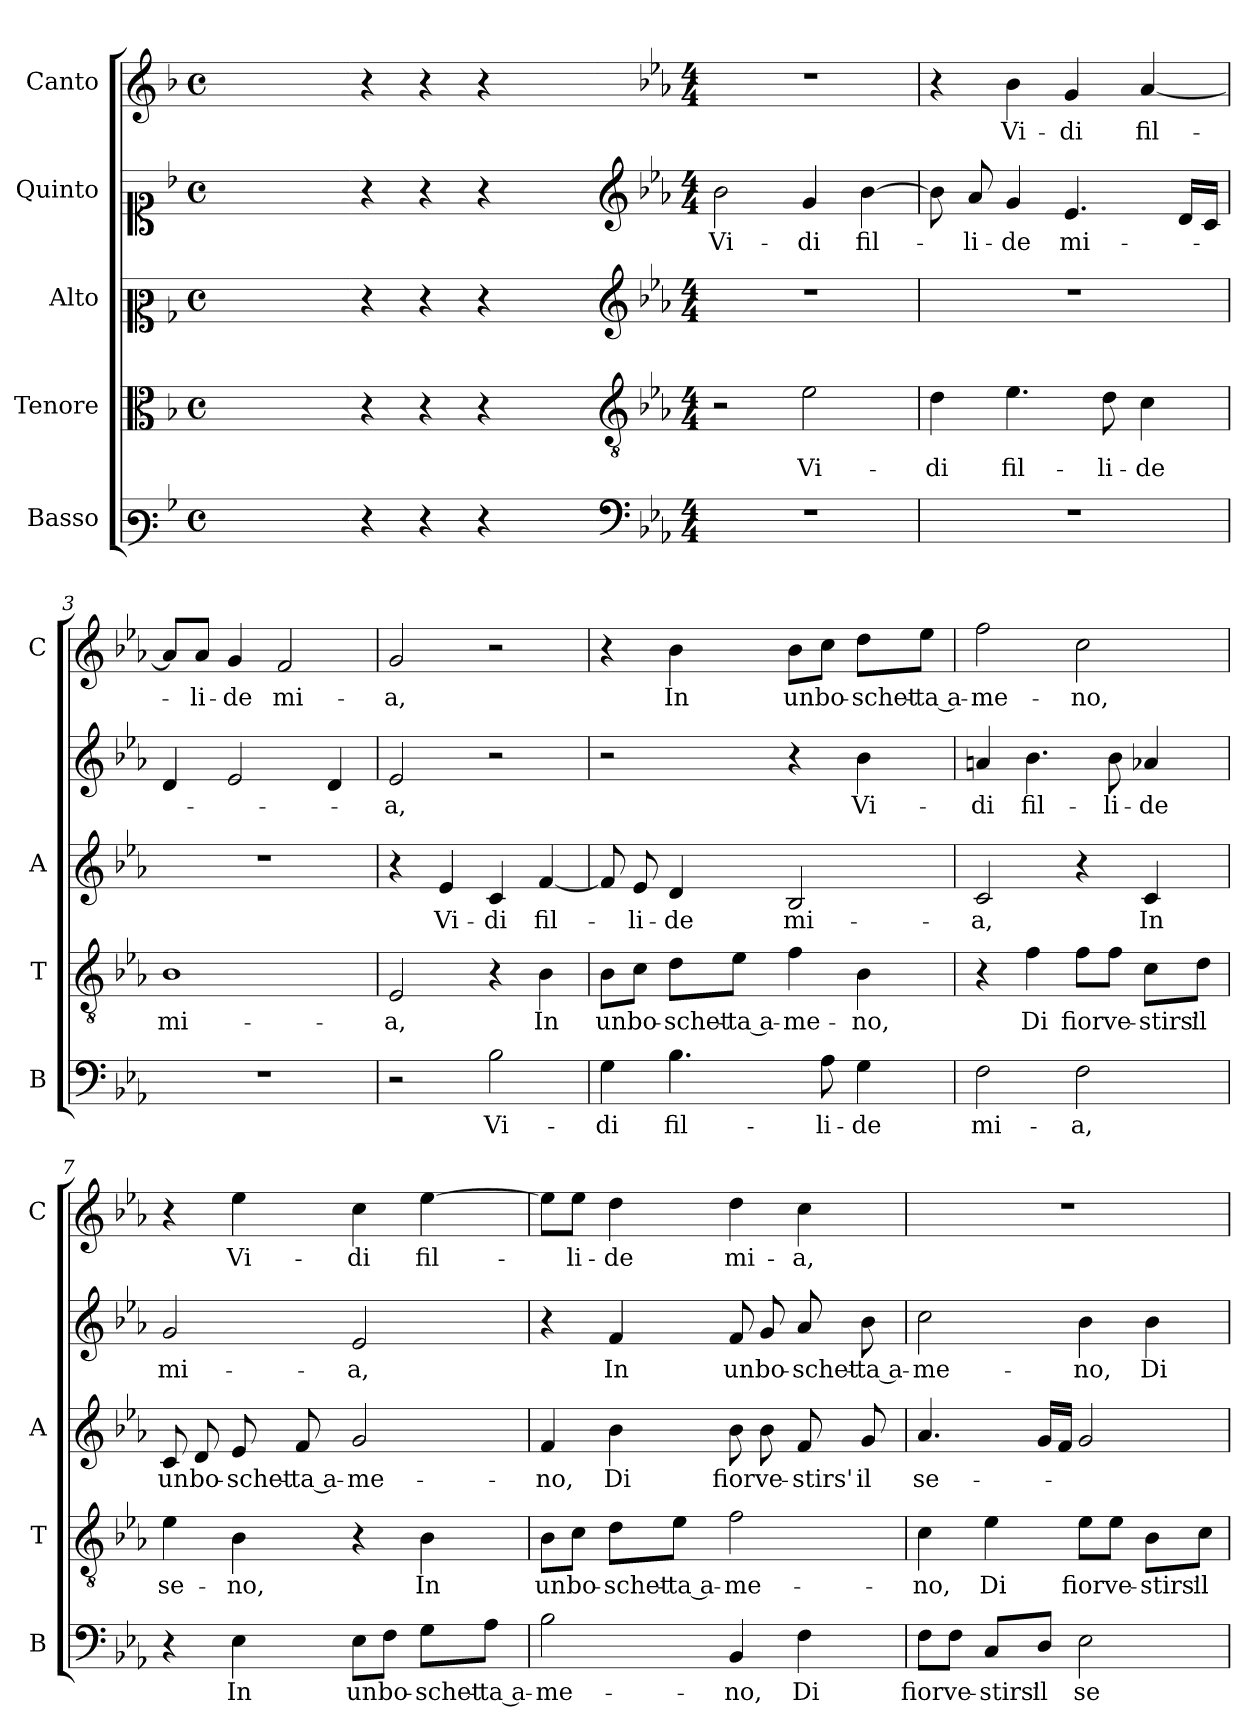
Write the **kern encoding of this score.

**kern	**text	**kern	**text	**kern	**text	**kern	**text	**kern	**text
*part5	*part5	*part4	*part4	*part3	*part3	*part2	*part2	*part1	*part1
*staff5	*staff5	*staff4	*staff4	*staff3	*staff3	*staff2	*staff2	*staff1	*staff1
*I"Basso	*	*I"Tenore	*	*I"Alto	*	*I"Quinto	*	*I"Canto	*
*I'B	*	*I'T	*	*I'A	*	*	*	*I'C	*
*clefF3	*	*clefC3	*	*clefC2	*	*clefC1	*	*clefG2	*
*k[b-]	*	*k[b-]	*	*k[b-]	*	*k[b-]	*	*k[b-]	*
*F:	*	*F:	*	*F:	*	*F:	*	*F:	*
*M4/4	*	*M4/4	*	*M4/4	*	*M4/4	*	*M4/4	*
*met(c)	*	*met(c)	*	*met(c)	*	*met(c)	*	*met(c)	*
=	=	=	=	=	=	=	=	=	=
1ryy	.	1ryy	.	1ryy	.	1ryy	.	1ryy	.
=1X-	=1X-	=1X-	=1X-	=1X-	=1X-	=1X-	=1X-	=1X-	=1X-
4r	.	4r	.	4r	.	4r	.	4r	.
4r	.	4r	.	4r	.	4r	.	4r	.
4r	.	4r	.	4r	.	4r	.	4r	.
4ryy	.	4ryy	.	4ryy	.	4ryy	.	4ryy	.
=1-	=1-	=1-	=1-	=1-	=1-	=1-	=1-	=1-	=1-
*clefF4	*	*clefGv2	*	*clefG2	*	*clefG2	*	*	*
*k[b-e-a-]	*	*k[b-e-a-]	*	*k[b-e-a-]	*	*k[b-e-a-]	*	*k[b-e-a-]	*
*E-:	*	*E-:	*	*E-:	*	*E-:	*	*E-:	*
*M4/4	*	*M4/4	*	*M4/4	*	*M4/4	*	*M4/4	*
!	!	!	!	!	!	!	!LO:LY:b	!	!
1r	.	2r	.	1r	.	2b-\	Vi-	1r	.
!	!	!	!LO:LY:b	!	!	!	!LO:LY:b	!	!
.	.	2e-\	Vi-	.	.	4g/	-di	.	.
!	!	!	!	!	!	!	!LO:LY:b	!	!
.	.	.	.	.	.	[4b-\	fil-	.	.
=2	=2	=2	=2	=2	=2	=2	=2	=2	=2
!	!	!	!LO:LY:b	!	!	!	!	!	!
1r	.	4d\	-di	1r	.	8b-\]	.	4r	.
!	!	!	!	!	!	!	!LO:LY:b	!	!
.	.	.	.	.	.	8a-/	-li-	.	.
!	!	!	!LO:LY:b	!	!	!	!LO:LY:b	!	!LO:LY:b
.	.	4.e-\	fil-	.	.	4g/	-de	4b-\	Vi-
!	!	!	!	!	!	!	!LO:LY:b	!	!LO:LY:b
.	.	.	.	.	.	4.e-/	mi-	4g/	-di
!	!	!	!LO:LY:b	!	!	!	!	!	!
.	.	8d\	-li-	.	.	.	.	.	.
!	!	!	!LO:LY:b	!	!	!	!	!	!LO:LY:b
.	.	4c\	-de	.	.	.	.	[4a-/	fil-
.	.	.	.	.	.	16d/LL	.	.	.
.	.	.	.	.	.	16c/JJ	.	.	.
=3	=3	=3	=3	=3	=3	=3	=3	=3	=3
!	!	!	!LO:LY:b	!	!	!	!	!	!
1r	.	1B-	mi-	1r	.	4d/	.	8a-/L]	.
!	!	!	!	!	!	!	!	!	!LO:LY:b
.	.	.	.	.	.	.	.	8a-/J	-li-
!	!	!	!	!	!	!	!	!	!LO:LY:b
.	.	.	.	.	.	2e-/	.	4g/	-de
!	!	!	!	!	!	!	!	!	!LO:LY:b
.	.	.	.	.	.	.	.	2f/	mi-
.	.	.	.	.	.	4d/	.	.	.
=4	=4	=4	=4	=4	=4	=4	=4	=4	=4
!	!	!	!LO:LY:b	!	!	!	!LO:LY:b	!	!LO:LY:b
2r	.	2E-/	-a,	4r	.	2e-/	-a,	2g/	-a,
!	!	!	!	!	!LO:LY:b	!	!	!	!
.	.	.	.	4e-/	Vi-	.	.	.	.
!	!LO:LY:b	!	!	!	!LO:LY:b	!	!	!	!
2B-\	Vi-	4r	.	4c/	-di	2r	.	2r	.
!	!	!	!LO:LY:b	!	!LO:LY:b	!	!	!	!
.	.	4B-\	In	[4f/	fil-	.	.	.	.
=5	=5	=5	=5	=5	=5	=5	=5	=5	=5
!	!LO:LY:b	!	!LO:LY:b	!	!	!	!	!	!
4G\	-di	8B-\L	un	8f/]	.	2r	.	4r	.
!	!	!	!LO:LY:b	!	!LO:LY:b	!	!	!	!
.	.	8c\J	bo-	8e-/	-li-	.	.	.	.
!	!LO:LY:b	!	!LO:LY:b	!	!LO:LY:b	!	!	!	!LO:LY:b
4.B-\	fil-	8d\L	-schet-	4d/	-de	.	.	4b-\	In
!	!	!	!LO:LY:b	!	!	!	!	!	!
.	.	8e-\J	-ta a-	.	.	.	.	.	.
!	!	!	!LO:LY:b	!	!LO:LY:b	!	!	!	!LO:LY:b
.	.	4f\	-me-	2B-/	mi-	4r	.	8b-\L	un
!	!LO:LY:b	!	!	!	!	!	!	!	!LO:LY:b
8A-\	-li-	.	.	.	.	.	.	8cc\J	bo-
!	!LO:LY:b	!	!LO:LY:b	!	!	!	!LO:LY:b	!	!LO:LY:b
4G\	-de	4B-\	-no,	.	.	4b-\	Vi-	8dd\L	-schet-
!	!	!	!	!	!	!	!	!	!LO:LY:b
.	.	.	.	.	.	.	.	8ee-\J	-ta a-
!!LO:LB:g=z
=6	=6	=6	=6	=6	=6	=6	=6	=6	=6
!	!LO:LY:b	!	!	!	!LO:LY:b	!	!LO:LY:b	!	!LO:LY:b
2F\	mi-	4r	.	2c/	-a,	4an/	-di	2ff\	-me-
!	!	!	!LO:LY:b	!	!	!	!LO:LY:b	!	!
.	.	4f\	Di	.	.	4.b-\	fil-	.	.
!	!LO:LY:b	!	!LO:LY:b	!	!	!	!	!	!LO:LY:b
2F\	-a,	8f\L	fior	4r	.	.	.	2cc\	-no,
!	!	!	!LO:LY:b	!	!	!	!LO:LY:b	!	!
.	.	8f\J	ve-	.	.	8b-\	-li-	.	.
!	!	!	!LO:LY:b	!	!LO:LY:b	!	!LO:LY:b	!	!
.	.	8c\L	-stirs'	4c/	In	4a-X/	-de	.	.
!	!	!	!LO:LY:b	!	!	!	!	!	!
.	.	8d\J	il	.	.	.	.	.	.
=7	=7	=7	=7	=7	=7	=7	=7	=7	=7
!	!	!	!LO:LY:b	!	!LO:LY:b	!	!LO:LY:b	!	!
4r	.	4e-\	se-	8c/	un	2g/	mi-	4r	.
!	!	!	!	!	!LO:LY:b	!	!	!	!
.	.	.	.	8d/	bo-	.	.	.	.
!	!LO:LY:b	!	!LO:LY:b	!	!LO:LY:b	!	!	!	!LO:LY:b
4E-\	In	4B-\	-no,	8e-/	-schet-	.	.	4ee-\	Vi-
!	!	!	!	!	!LO:LY:b	!	!	!	!
.	.	.	.	8f/	-ta a-	.	.	.	.
!	!LO:LY:b	!	!	!	!LO:LY:b	!	!LO:LY:b	!	!LO:LY:b
8E-\L	un	4r	.	2g/	-me-	2e-/	-a,	4cc\	-di
!	!LO:LY:b	!	!	!	!	!	!	!	!
8F\J	bo-	.	.	.	.	.	.	.	.
!	!LO:LY:b	!	!LO:LY:b	!	!	!	!	!	!LO:LY:b
8G\L	-schet-	4B-\	In	.	.	.	.	[4ee-\	fil-
!	!LO:LY:b	!	!	!	!	!	!	!	!
8A-\J	-ta a-	.	.	.	.	.	.	.	.
=8	=8	=8	=8	=8	=8	=8	=8	=8	=8
!	!LO:LY:b	!	!LO:LY:b	!	!LO:LY:b	!	!	!	!
2B-\	-me-	8B-\L	un	4f/	-no,	4r	.	8ee-\L]	.
!	!	!	!LO:LY:b	!	!	!	!	!	!LO:LY:b
.	.	8c\J	bo-	.	.	.	.	8ee-\J	-li-
!	!	!	!LO:LY:b	!	!LO:LY:b	!	!LO:LY:b	!	!LO:LY:b
.	.	8d\L	-schet-	4b-\	Di	4f/	In	4dd\	-de
!	!	!	!LO:LY:b	!	!	!	!	!	!
.	.	8e-\J	-ta a-	.	.	.	.	.	.
!	!LO:LY:b	!	!LO:LY:b	!	!LO:LY:b	!	!LO:LY:b	!	!LO:LY:b
4BB-/	-no,	2f\	-me-	8b-\	fior	8f/	un	4dd\	mi-
!	!	!	!	!	!LO:LY:b	!	!LO:LY:b	!	!
.	.	.	.	8b-\	ve-	8g/	bo-	.	.
!	!LO:LY:b	!	!	!	!LO:LY:b	!	!LO:LY:b	!	!LO:LY:b
4F\	Di	.	.	8f/	-stirs'	8a-/	-schet-	4cc\	-a,
!	!	!	!	!	!LO:LY:b	!	!LO:LY:b	!	!
.	.	.	.	8g/	il	8b-\	-ta a-	.	.
!!LO:PB:g=z
=9	=9	=9	=9	=9	=9	=9	=9	=9	=9
!	!LO:LY:b	!	!LO:LY:b	!	!LO:LY:b	!	!LO:LY:b	!	!
8F\L	fior	4c\	-no,	4.a-/	se-	2cc\	-me-	1r	.
!	!LO:LY:b	!	!	!	!	!	!	!	!
8F\J	ve-	.	.	.	.	.	.	.	.
!	!LO:LY:b	!	!LO:LY:b	!	!	!	!	!	!
8C/L	-stirs'	4e-\	Di	.	.	.	.	.	.
!	!LO:LY:b	!	!	!	!	!	!	!	!
8D/J	il	.	.	16g/LL	.	.	.	.	.
.	.	.	.	16f/JJ	.	.	.	.	.
!	!LO:LY:b	!	!LO:LY:b	!	!	!	!LO:LY:b	!	!
2E-\	se-	8e-\L	fior	2g/	.	4b-\	-no,	.	.
!	!	!	!LO:LY:b	!	!	!	!	!	!
.	.	8e-\J	ve-	.	.	.	.	.	.
!	!	!	!LO:LY:b	!	!	!	!LO:LY:b	!	!
.	.	8B-\L	-stirs'	.	.	4b-\	Di	.	.
!	!	!	!LO:LY:b	!	!	!	!	!	!
.	.	8c\J	il	.	.	.	.	.	.
=	=	=	=	=	=	=	=	=	=
*-	*-	*-	*-	*-	*-	*-	*-	*-	*-
